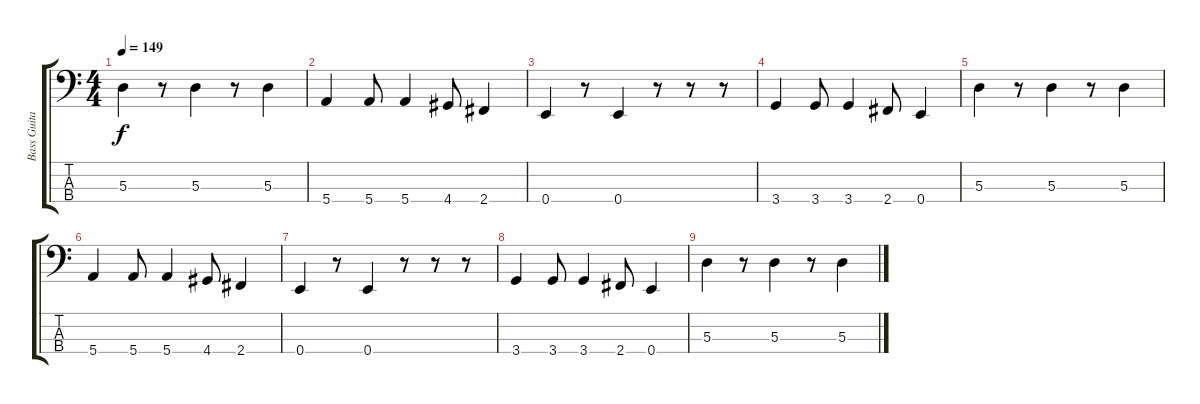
\track ("Bass Guitar (Kuko)" "Bass Guita") {instrument electricbasspick}
\staff {score tabs}
\tuning (G2 D2 A1 E1) {hide}
\ts (4 4)
\tempo 149
\clef f4
\ks c
5.3.4{dy f} r.8 5.3.4 r.8 5.3.4 |
5.4.4 5.4.8 5.4.4 4.4.8 2.4.4 |
0.4.4 r.8 0.4.4 r.8 r.8 r.8 |
3.4.4 3.4.8 3.4.4 2.4.8 0.4.4 |
5.3.4{volume 1} r.8 5.3.4 r.8 5.3.4 |
5.4.4 5.4.8 5.4.4 4.4.8 2.4.4 |
0.4.4 r.8 0.4.4 r.8 r.8 r.8 |
3.4.4 3.4.8 3.4.4 2.4.8 0.4.4 |
5.3.4 r.8 5.3.4 r.8 5.3.4
